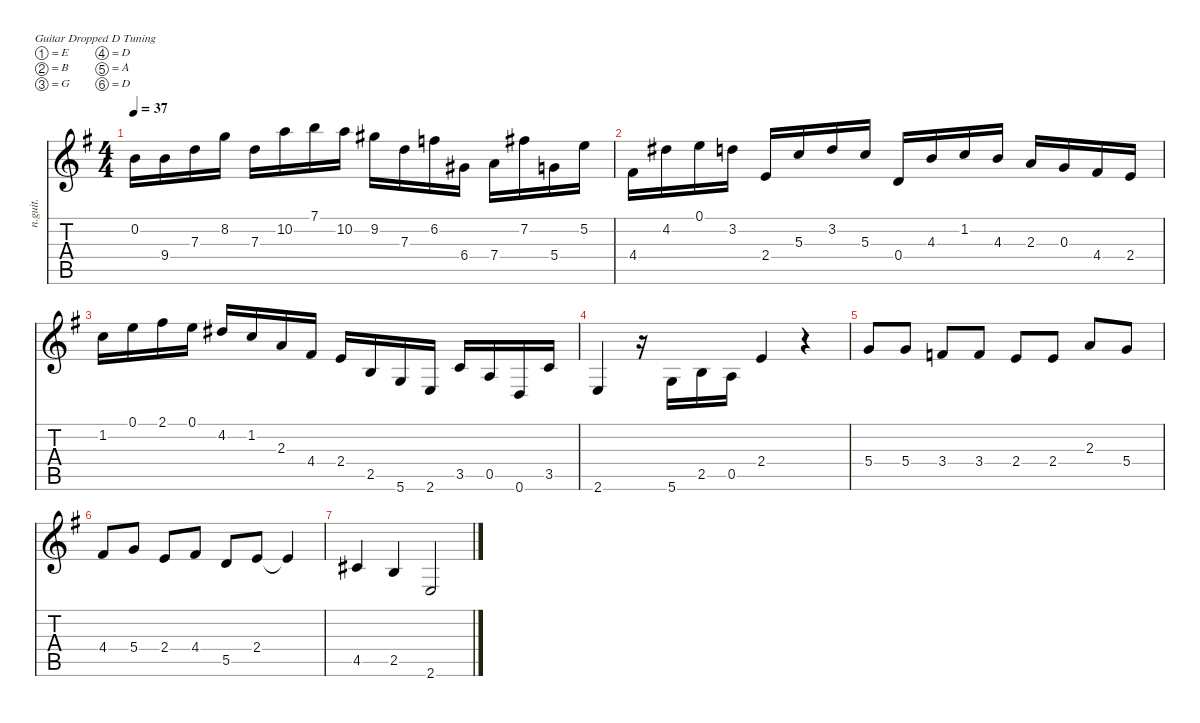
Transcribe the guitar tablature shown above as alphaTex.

\defaultSystemsLayout 4
\hideDynamics
\bracketExtendMode nobrackets
\track ("Guitar 2" "n.guit.") {instrument acousticguitarnylon}
\staff {score tabs}
\tuning (E4 B3 G3 D3 A2 D2)
\ts (4 4)
\tempo 37
\clef g2
\ks eminor
0.2{t acc forcenatural}.16{dy mf beam Down} 9.4{acc forcenatural}.16{beam Down} 7.3{acc forcenatural}.16{beam Down} 8.2{acc forcenatural}.16{beam Down} 7.3{acc forcenatural}.16{beam Down} 10.2{acc forcenatural}.16{beam Down} 7.1{acc forcenatural}.16{beam Down} 10.2{acc forcenatural}.16{beam Down} 9.2{acc #}.16{beam Down} 7.3{acc forcenatural}.16{beam Down} 6.2{acc forcenatural}.16{beam Down} 6.4{acc #}.16{beam Down} 7.4{acc forcenatural}.16{beam Down} 7.2{acc #}.16{beam Down} 5.4{acc forcenatural}.16{beam Down} 5.2{acc forcenatural}.16{beam Down} |
4.4{acc #}.16{beam Down} 4.2{acc #}.16{beam Down} 0.1{acc forcenatural}.16{beam Down} 3.2{acc forcenatural}.16{beam Down} 2.4{acc forcenatural}.16{beam Up} 5.3{acc forcenatural}.16{beam Up} 3.2{acc forcenatural}.16{beam Up} 5.3{acc forcenatural}.16{beam Up} 0.4{acc forcenatural}.16{beam Up} 4.3{acc forcenatural}.16{beam Up} 1.2{acc forcenatural}.16{beam Up} 4.3{acc forcenatural}.16{beam Up} 2.3{acc forcenatural}.16{beam Up} 0.3{acc forcenatural}.16{beam Up} 4.4{acc #}.16{beam Up} 2.4{acc forcenatural}.16{beam Up} |
1.2{acc forcenatural}.16{beam Down} 0.1{acc forcenatural}.16{beam Down} 2.1{acc #}.16{beam Down} 0.1{acc forcenatural}.16{beam Down} 4.2{acc #}.16{beam Up} 1.2{acc forcenatural}.16{beam Up} 2.3{acc forcenatural}.16{beam Up} 4.4{acc #}.16{beam Up} 2.4{acc forcenatural}.16{beam Up} 2.5{acc forcenatural}.16{beam Up} 5.6{acc forcenatural}.16{beam Up} 2.6{acc forcenatural}.16{beam Up} 3.5{acc forcenatural}.16{beam Up} 0.5{acc forcenatural}.16{beam Up} 0.6{acc forcenatural}.16{beam Up} 3.5{acc forcenatural}.16{beam Up} |
2.6{acc forcenatural}.4{beam Up} r.16{beam Down} 5.6{acc forcenatural}.16{beam Up} 2.5{acc forcenatural}.16{beam Up} 0.5{acc forcenatural}.16{beam Up} 2.4{acc forcenatural}.4{beam Up} r.4{beam Down} |
5.4{acc forcenatural}.8{beam Up} 5.4{acc forcenatural}.8{beam Up} 3.4{acc forcenatural}.8{beam Up} 3.4{acc forcenatural}.8{beam Up} 2.4{acc forcenatural}.8{beam Up} 2.4{acc forcenatural}.8{beam Up} 2.3{acc forcenatural}.8{beam Up} 5.4{acc forcenatural}.8{beam Up} |
4.4{acc #}.8{beam Up} 5.4{acc forcenatural}.8{beam Up} 2.4{acc forcenatural}.8{beam Up} 4.4{acc #}.8{beam Up} 5.5{acc forcenatural}.8{beam Up} 2.4{acc forcenatural}.8{beam Up} 2.4{t acc forcenatural}.4{beam Up} |
4.5{acc #}.4{beam Up} 2.5{acc forcenatural}.4{beam Up} 2.6{acc forcenatural}.2{beam Up}
